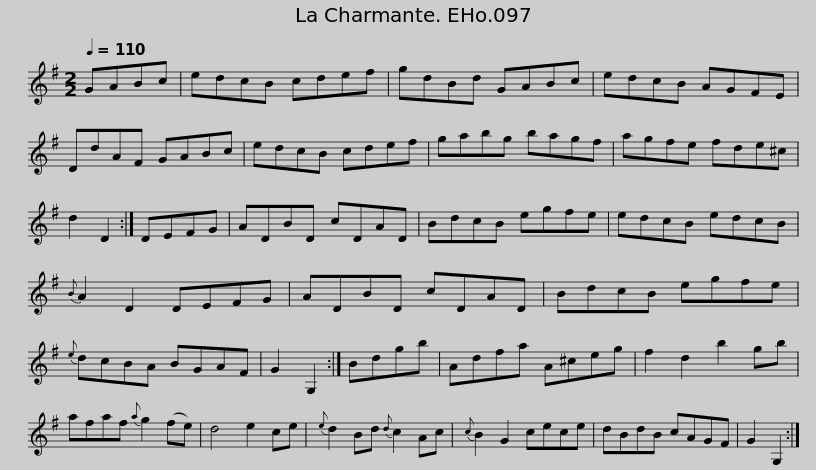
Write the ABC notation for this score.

X:1
L:1/8
Q:1/4=110
M:2/2
I:linebreak $
K:G
V:1 treble
V:1
 GABc | edcB cdef | gdBd GABc | edcB AGFE | DdAF GABc | %5
 edcB cdef |$ gabg bagf | agfe fde^c | d2 D2 :| DEFG | %10
 ADBD cDAD | BdcB egfe |$ edcB edcB |{B} A2 D2 DEFG | ADBD cDAD | %15
 BdcB egfe |{e} dcBA BGAF | G2 G,2 :|$ Bdgb | Adfa A^ceg | %20
 f2 d2 b2 gb | afaf{a} g2 (fe) | d4 e2 ce |{e} d2 Bd{d} c2 Ac |${c} B2 G2 cece | %25
 dBdB cAGF | G2 G,2 :| %27
